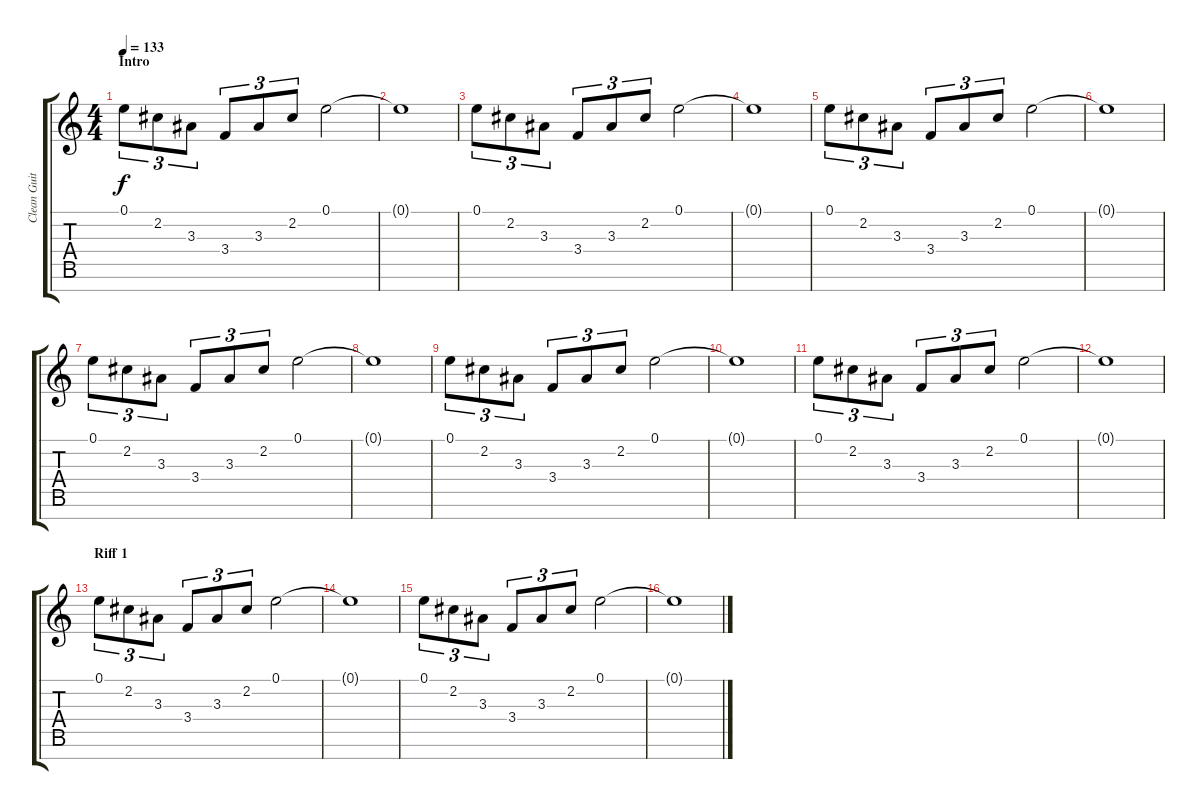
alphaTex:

\track ("Clean Guitar" "Clean Guit") {instrument electricguitarclean}
\staff {score tabs}
\tuning (E4 B3 G3 D3 A2 E2 B1) {hide}
\ts (4 4)
\section ("" "Intro")
\tempo 133
\clef g2
\ks c
0.1.8{tu (3 2) dy f instrument electricguitarclean} 2.2.8{tu (3 2)} 3.3.8{tu (3 2)} 3.4.8{tu (3 2)} 3.3.8{tu (3 2)} 2.2.8{tu (3 2)} 0.1.2 |
0.1{t}.1 |
0.1.8{tu (3 2)} 2.2.8{tu (3 2)} 3.3.8{tu (3 2)} 3.4.8{tu (3 2)} 3.3.8{tu (3 2)} 2.2.8{tu (3 2)} 0.1.2 |
0.1{t}.1 |
0.1.8{tu (3 2)} 2.2.8{tu (3 2)} 3.3.8{tu (3 2)} 3.4.8{tu (3 2)} 3.3.8{tu (3 2)} 2.2.8{tu (3 2)} 0.1.2 |
0.1{t}.1 |
0.1.8{tu (3 2)} 2.2.8{tu (3 2)} 3.3.8{tu (3 2)} 3.4.8{tu (3 2)} 3.3.8{tu (3 2)} 2.2.8{tu (3 2)} 0.1.2 |
0.1{t}.1 |
0.1.8{tu (3 2)} 2.2.8{tu (3 2)} 3.3.8{tu (3 2)} 3.4.8{tu (3 2)} 3.3.8{tu (3 2)} 2.2.8{tu (3 2)} 0.1.2 |
0.1{t}.1 |
0.1.8{tu (3 2)} 2.2.8{tu (3 2)} 3.3.8{tu (3 2)} 3.4.8{tu (3 2)} 3.3.8{tu (3 2)} 2.2.8{tu (3 2)} 0.1.2 |
0.1{t}.1 |
\section ("" "Riff 1")
0.1.8{tu (3 2)} 2.2.8{tu (3 2)} 3.3.8{tu (3 2)} 3.4.8{tu (3 2)} 3.3.8{tu (3 2)} 2.2.8{tu (3 2)} 0.1.2 |
0.1{t}.1 |
0.1.8{tu (3 2)} 2.2.8{tu (3 2)} 3.3.8{tu (3 2)} 3.4.8{tu (3 2)} 3.3.8{tu (3 2)} 2.2.8{tu (3 2)} 0.1.2 |
0.1{t}.1
